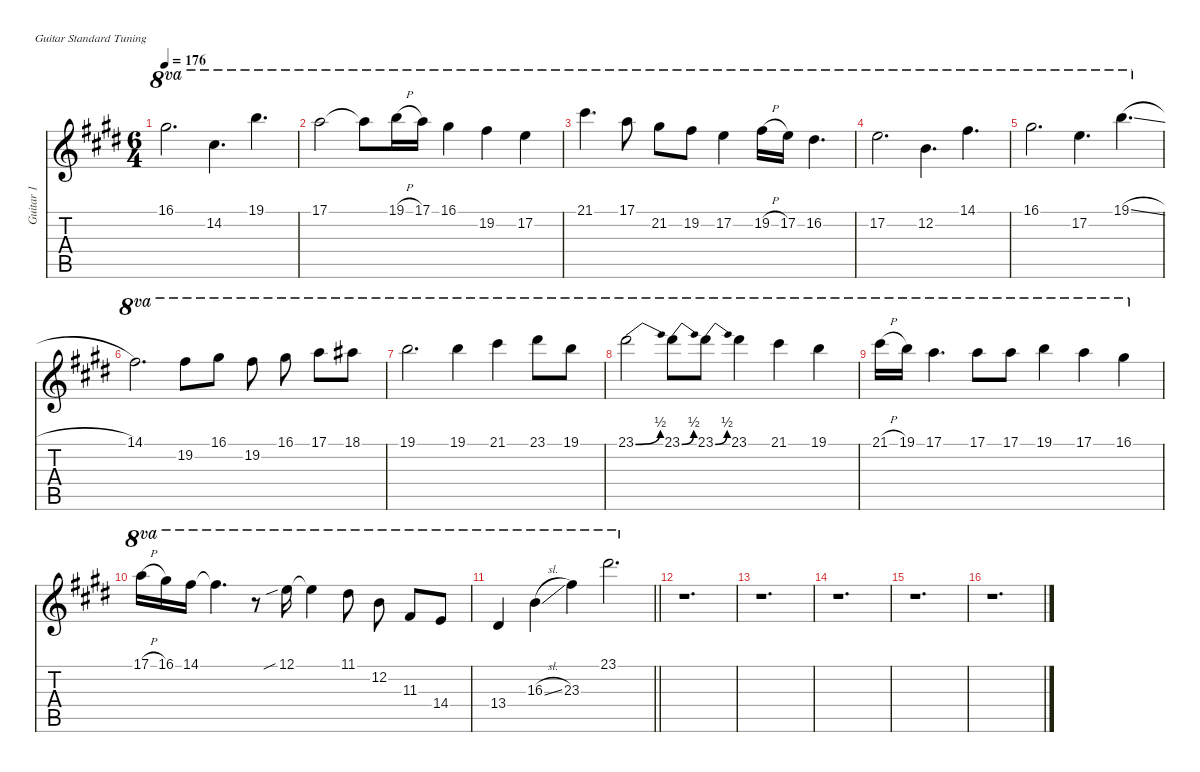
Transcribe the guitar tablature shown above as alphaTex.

\defaultSystemsLayout 4
\hideDynamics
\bracketExtendMode nobrackets
\firstSystemTrackNameMode fullname
\otherSystemsTrackNameMode fullname
\otherSystemsTrackNameOrientation horizontal
\track ("Guitar 1" "n.guit.") {instrument acousticguitarnylon}
\staff {score tabs}
\tuning (E4 B3 G3 D3 A2 E2)
\ts (6 4)
\tempo 176
\clef g2
\ks e
16.1{acc #}.2{d ot 8va dy f} 14.2{acc #}.4{d ot 8va} 19.1{acc forcenatural}.4{d ot 8va} |
17.1{acc forcenatural}.2{ot 8va} 17.1{t acc forcenatural}.8{ot 8va} 19.1{h acc forcenatural}.16{ot 8va} 17.1{acc forcenatural}.16{ot 8va} 16.1{acc #}.4{ot 8va} 19.2{acc #}.4{ot 8va} 17.2{acc forcenatural}.4{ot 8va} |
21.1{acc #}.4{d ot 8va} 17.1{acc forcenatural}.8{ot 8va} 21.2{acc #}.8{ot 8va} 19.2{acc #}.8{ot 8va} 17.2{acc forcenatural}.4{ot 8va} 19.2{h acc #}.16{ot 8va} 17.2{acc forcenatural}.16{ot 8va} 16.2{acc #}.4{d ot 8va} |
17.2{acc forcenatural}.2{d ot 8va} 12.2{acc forcenatural}.4{d ot 8va} 14.1{acc #}.4{d ot 8va} |
16.1{acc #}.2{d ot 8va} 17.2{acc forcenatural}.4{d ot 8va} 19.1{sl acc forcenatural}.4{d ot 8va} |
14.1{acc #}.2{d ot 8va} 19.2{acc #}.8{ot 8va} 16.1{acc #}.8{ot 8va} 19.2{acc #}.8{ot 8va beam split} 16.1{acc #}.8{ot 8va} 17.1{acc forcenatural}.8{ot 8va} 18.1{acc #}.8{ot 8va} |
19.1{acc forcenatural}.2{d ot 8va} 19.1{acc forcenatural}.4{ot 8va} 21.1{acc #}.4{ot 8va} 23.1{acc #}.8{ot 8va} 19.1{acc forcenatural}.8{ot 8va} |
23.1{be (bend 0 0 15 2) acc #}.2{ot 8va} 23.1{be (bend 0 0 15 2) acc #}.8{ot 8va} 23.1{be (bend 0 0 15 2) acc #}.8{ot 8va} 23.1{acc #}.4{ot 8va} 21.1{acc #}.4{ot 8va} 19.1{acc forcenatural}.4{ot 8va} |
21.1{h acc #}.16{ot 8va} 19.1{acc forcenatural}.16{ot 8va} 17.1{acc forcenatural}.4{d ot 8va} 17.1{acc forcenatural}.8{ot 8va} 17.1{acc forcenatural}.8{ot 8va} 19.1{acc forcenatural}.4{ot 8va} 17.1{acc forcenatural}.4{ot 8va} 16.1{acc #}.4{ot 8va} |
17.1{h acc forcenatural}.16{ot 8va} 16.1{acc #}.16{ot 8va} 14.1{acc #}.16{ot 8va} 14.1{t acc #}.4{d ot 8va} r.8{ot 8va} 12.1{sib acc forcenatural}.16{ot 8va} 12.1{t acc forcenatural}.4{ot 8va} 11.1{acc #}.8{ot 8va beam split} 12.2{acc forcenatural}.8{ot 8va} 11.3{acc #}.8{ot 8va} 14.4{acc forcenatural}.8{ot 8va} |
\barLineRight lightlight
13.4{acc #}.4{ot 8va} 16.3{sl acc forcenatural}.4{ot 8va} 23.3{acc #}.4{ot 8va} 23.1{acc #}.2{d ot 8va} |
r.1{d} |
r.1{d} |
r.1{d} |
r.1{d} |
r.1{d}
